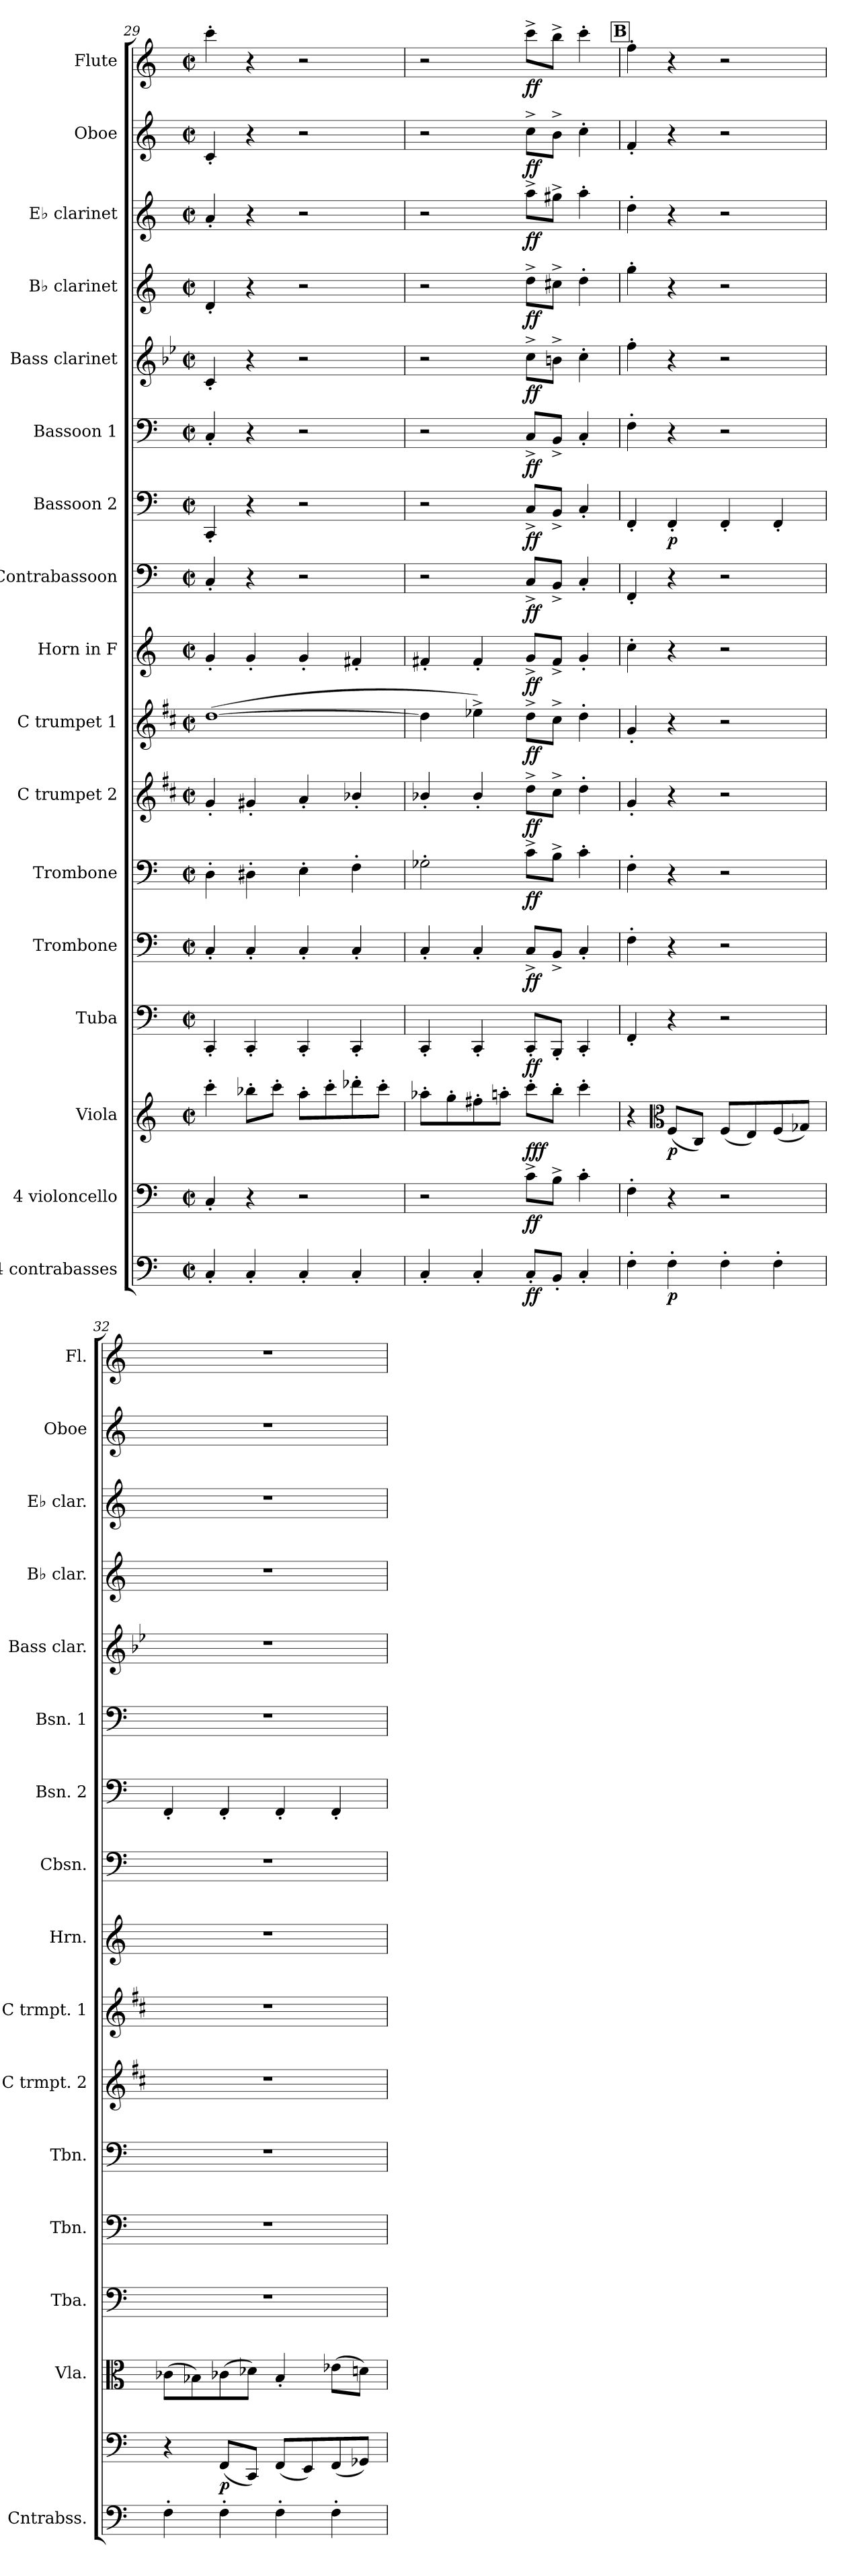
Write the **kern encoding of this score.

**kern	**dynam	**kern	**dynam	**kern	**dynam	**kern	**dynam	**kern	**dynam	**kern	**dynam	**kern	**dynam	**kern	**dynam	**kern	**dynam	**kern	**dynam	**kern	**dynam	**kern	**dynam	**kern	**dynam	**kern	**dynam	**kern	**dynam	**kern	**dynam	**kern	**dynam
*part17	*part17	*part16	*part16	*part15	*part15	*part14	*part14	*part13	*part13	*part12	*part12	*part11	*part11	*part10	*part10	*part9	*part9	*part8	*part8	*part7	*part7	*part6	*part6	*part5	*part5	*part4	*part4	*part3	*part3	*part2	*part2	*part1	*part1
*staff17	*staff17	*staff16	*staff16	*staff15	*staff15	*staff14	*staff14	*staff13	*staff13	*staff12	*staff12	*staff11	*staff11	*staff10	*staff10	*staff9	*staff9	*staff8	*staff8	*staff7	*staff7	*staff6	*staff6	*staff5	*staff5	*staff4	*staff4	*staff3	*staff3	*staff2	*staff2	*staff1	*staff1
*I"4 contrabasses	*	*I"4 violoncello	*	*I"Viola	*	*I"Tuba	*	*I"Trombone	*	*I"Trombone	*	*I"C trumpet 2	*	*I"C trumpet 1	*	*I"Horn in F	*	*I"Contrabassoon	*	*I"Bassoon 2	*	*I"Bassoon 1	*	*I"Bass clarinet	*	*I"B♭ clarinet	*	*I"E♭ clarinet	*	*I"Oboe	*	*I"Flute	*
*I'Cntrabss.	*	*	*	*I'Vla.	*	*I'Tba.	*	*I'Tbn.	*	*I'Tbn.	*	*I'C trmpt. 2	*	*I'C trmpt. 1	*	*I'Hrn.	*	*I'Cbsn.	*	*I'Bsn. 2	*	*I'Bsn. 1	*	*I'Bass clar.	*	*I'B♭ clar.	*	*I'E♭ clar.	*	*I'Oboe	*	*I'Fl.	*
*clefF4	*	*clefF4	*	*clefG2	*	*clefF4	*	*clefF4	*	*clefF4	*	*clefG2	*	*clefG2	*	*clefG2	*	*clefF4	*	*clefF4	*	*clefF4	*	*clefG2	*	*clefG2	*	*clefG2	*	*clefG2	*	*clefG2	*
*ITrd7c12	*	*	*	*	*	*	*	*	*	*	*	*ITrd1c2	*	*ITrd1c2	*	*ITrd4c7	*	*ITrd7c12	*	*	*	*	*	*ITrd8c14	*	*ITrd1c2	*	*ITrd-2c-3	*	*	*	*	*
*k[]	*	*k[]	*	*k[]	*	*k[]	*	*k[]	*	*k[]	*	*k[]	*	*k[]	*	*k[b-]	*	*k[]	*	*k[]	*	*k[]	*	*k[b-e-]	*	*k[b-e-]	*	*k[b-e-a-]	*	*k[]	*	*k[]	*
*M2/2	*	*M2/2	*	*M2/2	*	*M2/2	*	*M2/2	*	*M2/2	*	*M2/2	*	*M2/2	*	*M2/2	*	*M2/2	*	*M2/2	*	*M2/2	*	*M2/2	*	*M2/2	*	*M2/2	*	*M2/2	*	*M2/2	*
*met(c|)	*	*met(c|)	*	*met(c|)	*	*met(c|)	*	*met(c|)	*	*met(c|)	*	*met(c|)	*	*met(c|)	*	*met(c|)	*	*met(c|)	*	*met(c|)	*	*met(c|)	*	*met(c|)	*	*met(c|)	*	*met(c|)	*	*met(c|)	*	*met(c|)	*
=29	=29	=29	=29	=29	=29	=29	=29	=29	=29	=29	=29	=29	=29	=29	=29	=29	=29	=29	=29	=29	=29	=29	=29	=29	=29	=29	=29	=29	=29	=29	=29	=29	=29
4CC'/	.	4C'/	.	4ccc'\	.	4CC'/	.	4C'/	.	4D'\	.	4f'/	.	(>[1cc	.	4c'/	.	4CC'/	.	4CC'/	.	4C'/	.	4C'/	.	4c'/	.	4cc'/	.	4c'/	.	4ccc'\	.
4CC'/	.	4r	.	8bb-X'\L	.	4CC'/	.	4C'/	.	4D#X'\	.	4f#X'/	.	.	.	4c'/	.	4r	.	4r	.	4r	.	4r	.	4r	.	4r	.	4r	.	4r	.
.	.	.	.	8ccc'\J	.	.	.	.	.	.	.	.	.	.	.	.	.	.	.	.	.	.	.	.	.	.	.	.	.	.	.	.	.
4CC'/	.	2r	.	8aa'\L	.	4CC'/	.	4C'/	.	4E'\	.	4g'/	.	.	.	4c'/	.	2r	.	2r	.	2r	.	2r	.	2r	.	2r	.	2r	.	2r	.
.	.	.	.	8ccc'\	.	.	.	.	.	.	.	.	.	.	.	.	.	.	.	.	.	.	.	.	.	.	.	.	.	.	.	.	.
4CC'/	.	.	.	8ddd-X'\	.	4CC'/	.	4C'/	.	4F'\	.	4a-X'/	.	.	.	4Bn'/	.	.	.	.	.	.	.	.	.	.	.	.	.	.	.	.	.
.	.	.	.	8ccc'\J	.	.	.	.	.	.	.	.	.	.	.	.	.	.	.	.	.	.	.	.	.	.	.	.	.	.	.	.	.
=30	=30	=30	=30	=30	=30	=30	=30	=30	=30	=30	=30	=30	=30	=30	=30	=30	=30	=30	=30	=30	=30	=30	=30	=30	=30	=30	=30	=30	=30	=30	=30	=30	=30
4CC'/	.	2r	.	8aa-X'\L	.	4CC'/	.	4C'/	.	2G-X'\	.	4a-X'/	.	4cc\]	.	4Bn'/	.	2r	.	2r	.	2r	.	2r	.	2r	.	2r	.	2r	.	2r	.
.	.	.	.	8gg'\	.	.	.	.	.	.	.	.	.	.	.	.	.	.	.	.	.	.	.	.	.	.	.	.	.	.	.	.	.
4CC'/	.	.	.	8ff#X'\	.	4CC'/	.	4C'/	.	.	.	4a-'/	.	4dd-X^\)	.	4B'/	.	.	.	.	.	.	.	.	.	.	.	.	.	.	.	.	.
.	.	.	.	8aan'\J	.	.	.	.	.	.	.	.	.	.	.	.	.	.	.	.	.	.	.	.	.	.	.	.	.	.	.	.	.
!	!LO:DY:b	!	!LO:DY:b	!	!LO:DY:b	!	!LO:DY:b	!	!LO:DY:b	!	!LO:DY:b	!	!LO:DY:b	!	!LO:DY:b	!	!LO:DY:b	!	!LO:DY:b	!	!LO:DY:b	!	!LO:DY:b	!	!LO:DY:b	!	!LO:DY:b	!	!LO:DY:b	!	!LO:DY:b	!	!LO:DY:b
8CC'/L	ff	8c^\L	ff	8ccc'\L	fff	8CC'/L	ff	8C^/L	ff	8c^\L	ff	8cc^\L	ff	8cc^\L	ff	8c^/L	ff	8CC^/L	ff	8C^/L	ff	8C^/L	ff	8c^\L	ff	8cc^\L	ff	8ccc^\L	ff	8cc^\L	ff	8ccc^\L	ff
8BBB'/J	.	8B^\J	.	8bb'\J	.	8BBB'/J	.	8BB^/J	.	8B^\J	.	8b^\J	.	8b^\J	.	8B^/J	.	8BBB^/J	.	8BB^/J	.	8BB^/J	.	8Bn^\J	.	8bn^\J	.	8bbn^\J	.	8b^\J	.	8bb^\J	.
4CC'/	.	4c'\	.	4ccc'\	.	4CC'/	.	4C'/	.	4c'\	.	4cc'\	.	4cc'\	.	4c'/	.	4CC'/	.	4C'/	.	4C'/	.	4c'\	.	4cc'\	.	4ccc'\	.	4cc'\	.	4ccc'\	.
!!LO:REH:place=s1:a:B:fs=14:t=B
=31	=31	=31	=31	=31	=31	=31	=31	=31	=31	=31	=31	=31	=31	=31	=31	=31	=31	=31	=31	=31	=31	=31	=31	=31	=31	=31	=31	=31	=31	=31	=31	=31	=31
4FF'\	.	4F'\	.	4r	.	4FF'/	.	4F'\	.	4F'\	.	4f'/	.	4f'/	.	4f'\	.	4FFF'/	.	4FF'/	.	4F'\	.	4f'\	.	4ff'\	.	4ff'\	.	4f'/	.	4ff'\	.
*	*	*	*	*clefC3	*	*	*	*	*	*	*	*	*	*	*	*	*	*	*	*	*	*	*	*	*	*	*	*	*	*	*	*	*
!	!LO:DY:b	!	!	!	!LO:DY:b	!	!	!	!	!	!	!	!	!	!	!	!	!	!	!	!LO:DY:b	!	!	!	!	!	!	!	!	!	!	!	!
4FF'\	p	4r	.	(<8F/L	p	4r	.	4r	.	4r	.	4r	.	4r	.	4r	.	4r	.	4FF'/	p	4r	.	4r	.	4r	.	4r	.	4r	.	4r	.
.	.	.	.	8C/J)	.	.	.	.	.	.	.	.	.	.	.	.	.	.	.	.	.	.	.	.	.	.	.	.	.	.	.	.	.
4FF'\	.	2r	.	(<8F/L	.	2r	.	2r	.	2r	.	2r	.	2r	.	2r	.	2r	.	4FF'/	.	2r	.	2r	.	2r	.	2r	.	2r	.	2r	.
.	.	.	.	8E/)	.	.	.	.	.	.	.	.	.	.	.	.	.	.	.	.	.	.	.	.	.	.	.	.	.	.	.	.	.
4FF'\	.	.	.	(<8F/	.	.	.	.	.	.	.	.	.	.	.	.	.	.	.	4FF'/	.	.	.	.	.	.	.	.	.	.	.	.	.
.	.	.	.	8G-X/J)	.	.	.	.	.	.	.	.	.	.	.	.	.	.	.	.	.	.	.	.	.	.	.	.	.	.	.	.	.
!!LO:PB:g=z
=32	=32	=32	=32	=32	=32	=32	=32	=32	=32	=32	=32	=32	=32	=32	=32	=32	=32	=32	=32	=32	=32	=32	=32	=32	=32	=32	=32	=32	=32	=32	=32	=32	=32
4FF'\	.	4r	.	(>8c-X\L	.	1r	.	1r	.	1r	.	1r	.	1r	.	1r	.	1r	.	4FF'/	.	1r	.	1r	.	1r	.	1r	.	1r	.	1r	.
.	.	.	.	8B-X\)	.	.	.	.	.	.	.	.	.	.	.	.	.	.	.	.	.	.	.	.	.	.	.	.	.	.	.	.	.
!	!	!	!LO:DY:b	!	!	!	!	!	!	!	!	!	!	!	!	!	!	!	!	!	!	!	!	!	!	!	!	!	!	!	!	!	!
4FF'\	.	(<8FF/L	p	(>8c-X\	.	.	.	.	.	.	.	.	.	.	.	.	.	.	.	4FF'/	.	.	.	.	.	.	.	.	.	.	.	.	.
.	.	8CC/J)	.	8d-X\J)	.	.	.	.	.	.	.	.	.	.	.	.	.	.	.	.	.	.	.	.	.	.	.	.	.	.	.	.	.
4FF'\	.	(<8FF/L	.	4B-'/	.	.	.	.	.	.	.	.	.	.	.	.	.	.	.	4FF'/	.	.	.	.	.	.	.	.	.	.	.	.	.
.	.	8EE/)	.	.	.	.	.	.	.	.	.	.	.	.	.	.	.	.	.	.	.	.	.	.	.	.	.	.	.	.	.	.	.
4FF'\	.	(<8FF/	.	(>8e-X\L	.	.	.	.	.	.	.	.	.	.	.	.	.	.	.	4FF'/	.	.	.	.	.	.	.	.	.	.	.	.	.
.	.	8GG-X/J)	.	8dn\J)	.	.	.	.	.	.	.	.	.	.	.	.	.	.	.	.	.	.	.	.	.	.	.	.	.	.	.	.	.
=	=	=	=	=	=	=	=	=	=	=	=	=	=	=	=	=	=	=	=	=	=	=	=	=	=	=	=	=	=	=	=	=	=
*-	*-	*-	*-	*-	*-	*-	*-	*-	*-	*-	*-	*-	*-	*-	*-	*-	*-	*-	*-	*-	*-	*-	*-	*-	*-	*-	*-	*-	*-	*-	*-	*-	*-
